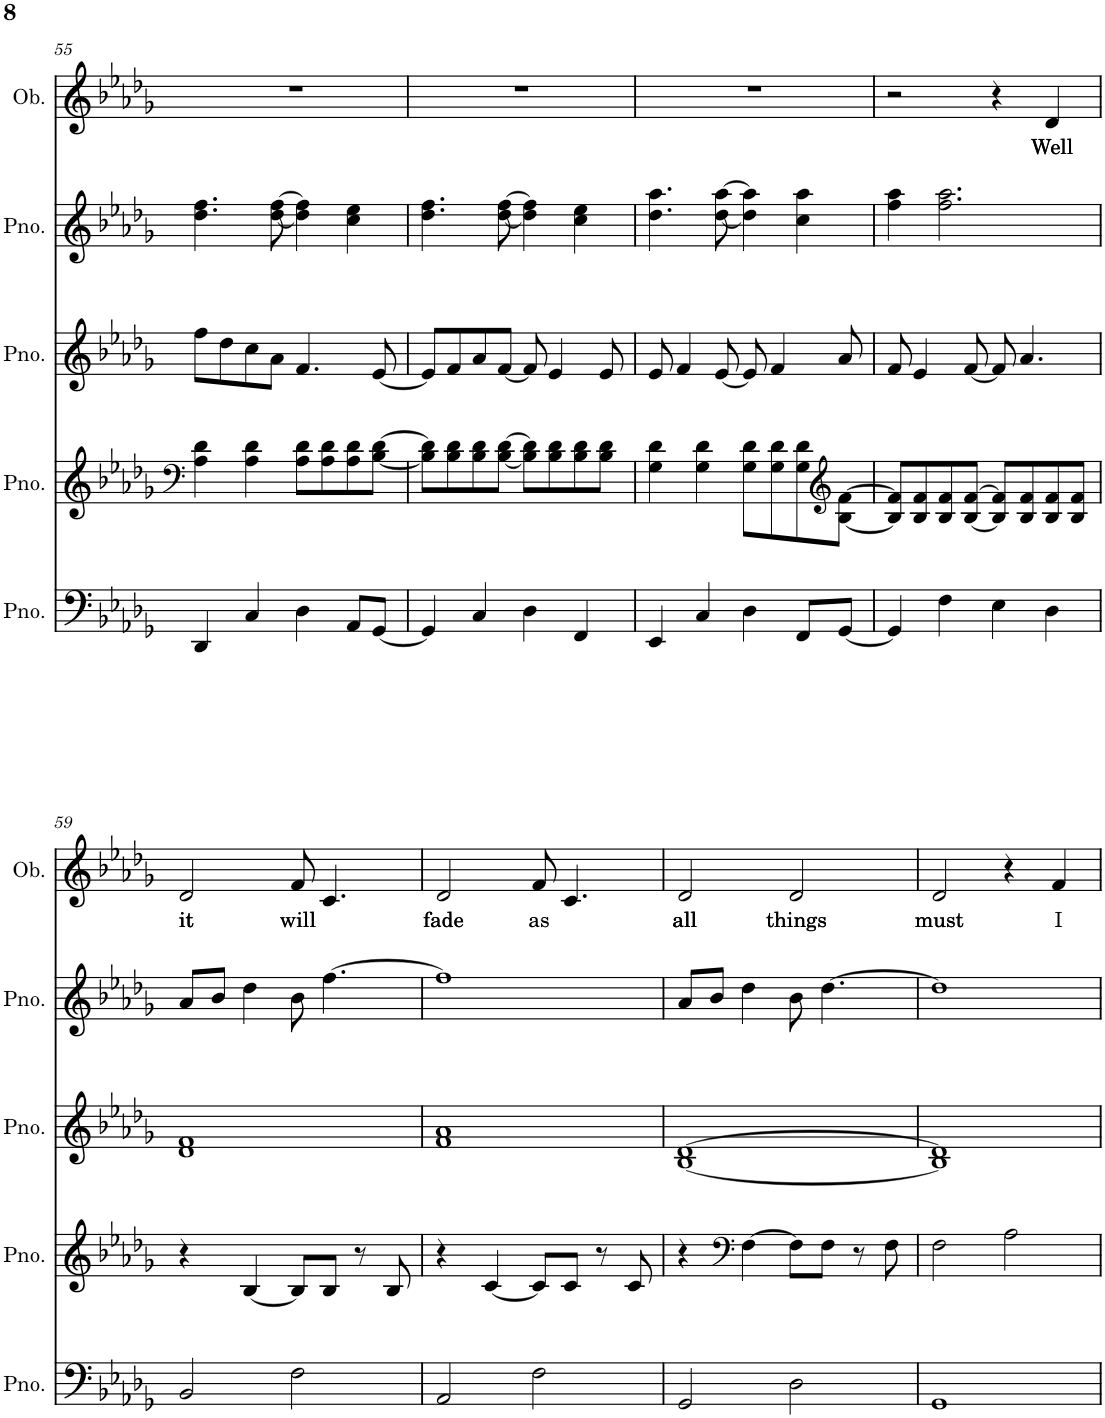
**kern	**kern	**kern	**kern	**kern	**text
*part5	*part4	*part3	*part2	*part1	*part1
*staff5	*staff4	*staff3	*staff2	*staff1	*staff1
*I"Piano, :bassNotes	*I"Piano, :tenorVoice	*I"Piano, :altoNotes	*I"Piano, :sopranoVoice	*I"Oboe, :soloVoice	*
*I'Pno.	*I'Pno.	*I'Pno.	*I'Pno.	*I'Ob.	*
!!LO:PB:g=z
*clefF4	*clefF4	*clefG2	*clefG2	*clefG2	*
*k[b-e-a-d-g-]	*k[b-e-a-d-g-]	*k[b-e-a-d-g-]	*k[b-e-a-d-g-]	*k[b-e-a-d-g-]	*
*M4/4	*M4/4	*M4/4	*M4/4	*M4/4	*
=55	=55	=55	=55	=55	=55
4DD-/	4A-\ 4d-\	8ff\L	4.dd-\ 4.ff\	1r	.
.	.	8dd-\	.	.	.
4C/	4A-\ 4d-\	8cc\	.	.	.
.	.	8a-\J	[8dd-\ [8ff\	.	.
4D-\	8A-\ 8d-\L	4.f/	4dd-\] 4ff\]	.	.
.	8A-\ 8d-\	.	.	.	.
8AA-/L	8A-\ 8d-\	.	4cc\ 4ee-\	.	.
[8GG-/J	[8B-\ [8d-\J	[8e-/	.	.	.
=56	=56	=56	=56	=56	=56
4GG-/]	8B-\] 8d-\]L	8e-/L]	4.dd-\ 4.ff\	1r	.
.	8B-\ 8d-\	8f/	.	.	.
4C/	8B-\ 8d-\	8a-/	.	.	.
.	[8B-\ [8d-\J	[8f/J	[8dd-\ [8ff\	.	.
4D-\	8B-\] 8d-\]L	8f/]	4dd-\] 4ff\]	.	.
.	8B-\ 8d-\	4e-/	.	.	.
4FF/	8B-\ 8d-\	.	4cc\ 4ee-\	.	.
.	8B-\ 8d-\J	8e-/	.	.	.
=57	=57	=57	=57	=57	=57
4EE-/	4G-\ 4d-\	8e-/	4.dd-\ 4.aa-\	1r	.
.	.	4f/	.	.	.
4C/	4G-\ 4d-\	.	.	.	.
.	.	[8e-/	[8dd-\ [8aa-\	.	.
4D-\	8G-\ 8d-\L	8e-/]	4dd-\] 4aa-\]	.	.
.	8G-\ 8d-\	4f/	.	.	.
8FF/L	8G-\ 8d-\	.	4cc\ 4aa-\	.	.
*	*clefG2	*	*	*	*
[8GG-/J	[8B-\ [8f\J	8a-/	.	.	.
=58	=58	=58	=58	=58	=58
4GG-/]	8B-/] 8f/]L	8f/	4ff\ 4aa-\	2r	.
.	8B-/ 8f/	4e-/	.	.	.
4F\	8B-/ 8f/	.	2.ff\ 2.aa-\	.	.
.	[8B-/ [8f/J	[8f/	.	.	.
4E-\	8B-/] 8f/]L	8f/]	.	4r	.
.	8B-/ 8f/	4.a-/	.	.	.
!	!	!	!	!	!LO:LY:b
4D-\	8B-/ 8f/	.	.	4d-/	Well
.	8B-/ 8f/J	.	.	.	.
!!LO:LB:g=z
=59	=59	=59	=59	=59	=59
!	!	!	!	!	!LO:LY:b
2BB-/	4r	1d- 1f	8a-/L	2d-/	it
.	.	.	8b-/J	.	.
.	[4B-/	.	4dd-\	.	.
!	!	!	!	!	!LO:LY:b
2F\	8B-/L]	.	8b-\	8f/	will
.	8B-/J	.	[4.ff\	4.c/	.
.	8r	.	.	.	.
.	8B-/	.	.	.	.
=60	=60	=60	=60	=60	=60
!	!	!	!	!	!LO:LY:b
2AA-/	4r	1f 1a-	1ff]	2d-/	fade
.	[4c/	.	.	.	.
!	!	!	!	!	!LO:LY:b
2F\	8c/L]	.	.	8f/	as
.	8c/J	.	.	4.c/	.
.	8r	.	.	.	.
.	8c/	.	.	.	.
=61	=61	=61	=61	=61	=61
!	!	!	!	!	!LO:LY:b
2GG-/	4r	[1B- [1d-	8a-/L	2d-/	all
.	.	.	8b-/J	.	.
*	*clefF4	*	*	*	*
.	[4F\	.	4dd-\	.	.
!	!	!	!	!	!LO:LY:b
2D-\	8F\L]	.	8b-\	2d-/	things
.	8F\J	.	[4.dd-\	.	.
.	8r	.	.	.	.
.	8F\	.	.	.	.
=62	=62	=62	=62	=62	=62
!	!	!	!	!	!LO:LY:b
1GG-	2F\	1B-] 1d-]	1dd-]	2d-/	must
.	2A-\	.	.	4r	.
!	!	!	!	!	!LO:LY:b
.	.	.	.	4f/	I
=	=	=	=	=	=
*-	*-	*-	*-	*-	*-
